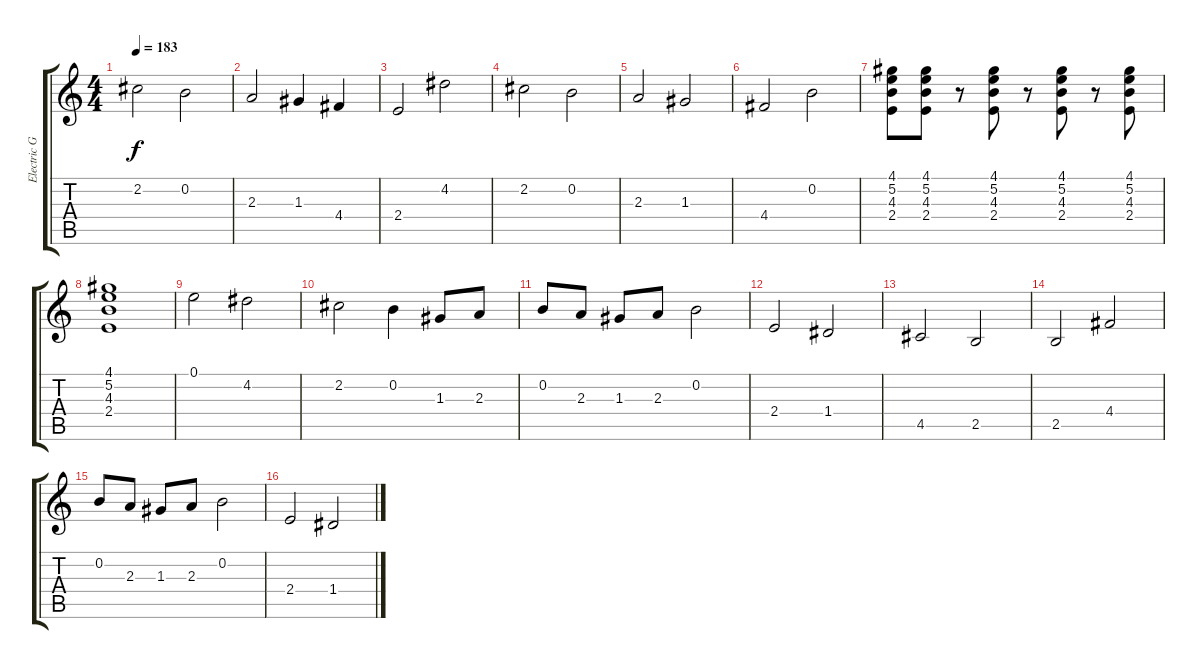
\track ("Electric Guitar" "Electric G") {instrument distortionguitar}
\staff {score tabs}
\tuning (E4 B3 G3 D3 A2 E2) {hide}
\ts (4 4)
\tempo 183
\clef g2
\ks c
2.2.2{dy f} 0.2.2 |
2.3.2 1.3.4 4.4.4 |
2.4.2 4.2.2 |
2.2.2 0.2.2 |
2.3.2 1.3.2 |
4.4.2 0.2.2 |
(4.1 5.2 4.3 2.4).8 (4.1 5.2 4.3 2.4).8 r.8 (4.1 5.2 4.3 2.4).8 r.8 (4.1 5.2 4.3 2.4).8 r.8 (4.1 5.2 4.3 2.4).8 |
(4.1 5.2 4.3 2.4).1 |
0.1.2 4.2.2 |
2.2.2 0.2.4 1.3.8 2.3.8 |
0.2.8 2.3.8 1.3.8 2.3.8 0.2.2 |
2.4.2 1.4.2 |
4.5.2 2.5.2 |
2.5.2 4.4.2 |
0.2.8 2.3.8 1.3.8 2.3.8 0.2.2 |
2.4.2 1.4.2
